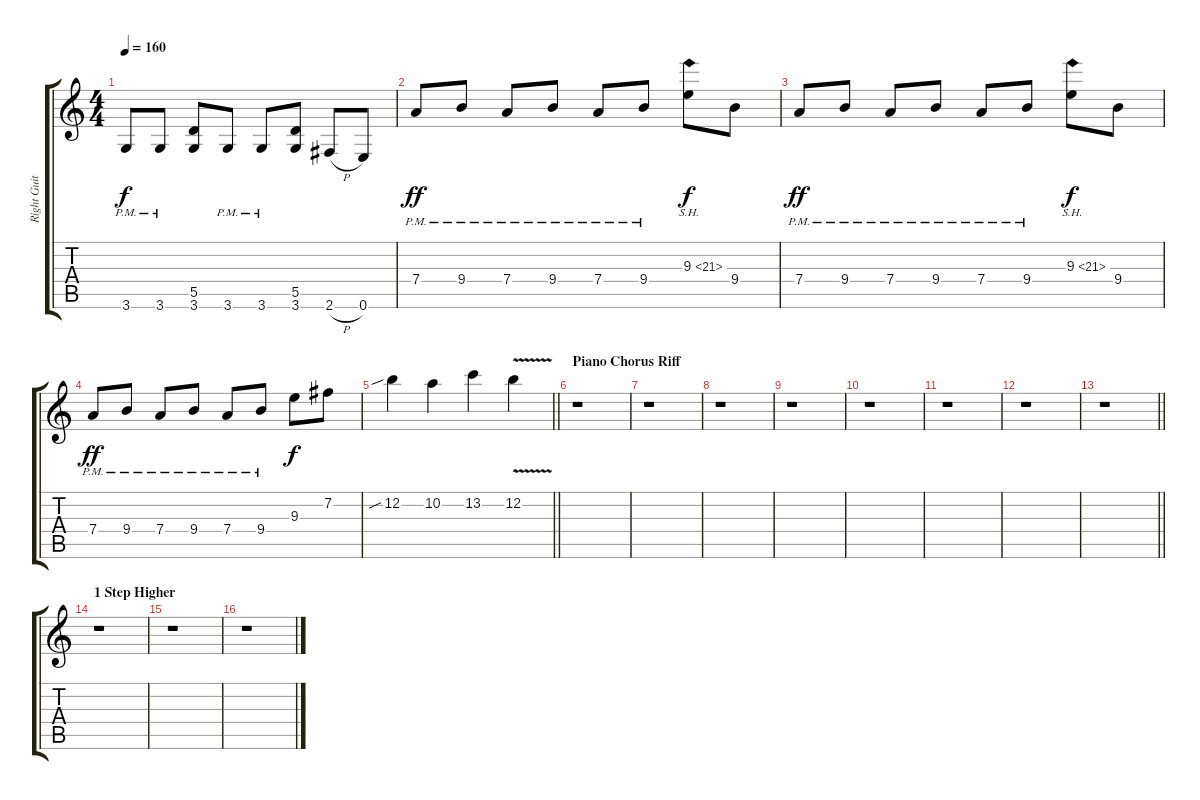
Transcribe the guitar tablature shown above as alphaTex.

\track ("Right Guitar" "Right Guit") {instrument overdrivenguitar}
\staff {score tabs}
\tuning (E4 B3 G3 D3 A2 E2) {hide}
\ts (4 4)
\tempo 160
\clef g2
\ks c
3.6{pm}.8{dy f} 3.6{pm}.8 (5.5 3.6).8 3.6{pm}.8 3.6{pm}.8 (5.5 3.6).8 2.6{h}.8 0.6.8 |
7.4{pm}.8{dy ff volume 14} 9.4{pm}.8 7.4{pm}.8 9.4{pm}.8 7.4{pm}.8 9.4{pm}.8 9.3{sh 12}.8{dy f} 9.4.8 |
7.4{pm}.8{dy ff} 9.4{pm}.8 7.4{pm}.8 9.4{pm}.8 7.4{pm}.8 9.4{pm}.8 9.3{sh 12}.8{dy f} 9.4.8 |
7.4{pm}.8{dy ff} 9.4{pm}.8 7.4{pm}.8 9.4{pm}.8 7.4{pm}.8 9.4{pm}.8 9.3.8{dy f} 7.2.8 |
\barLineRight lightlight
12.2{sib}.4 10.2.4 13.2.4 12.2{v}.4 |
\section ("" "Piano Chorus Riff")
r.1 |
r.1 |
r.1 |
r.1 |
r.1 |
r.1 |
r.1 |
\barLineRight lightlight
r.1 |
\section ("" "1 Step Higher")
r.1 |
r.1 |
r.1
